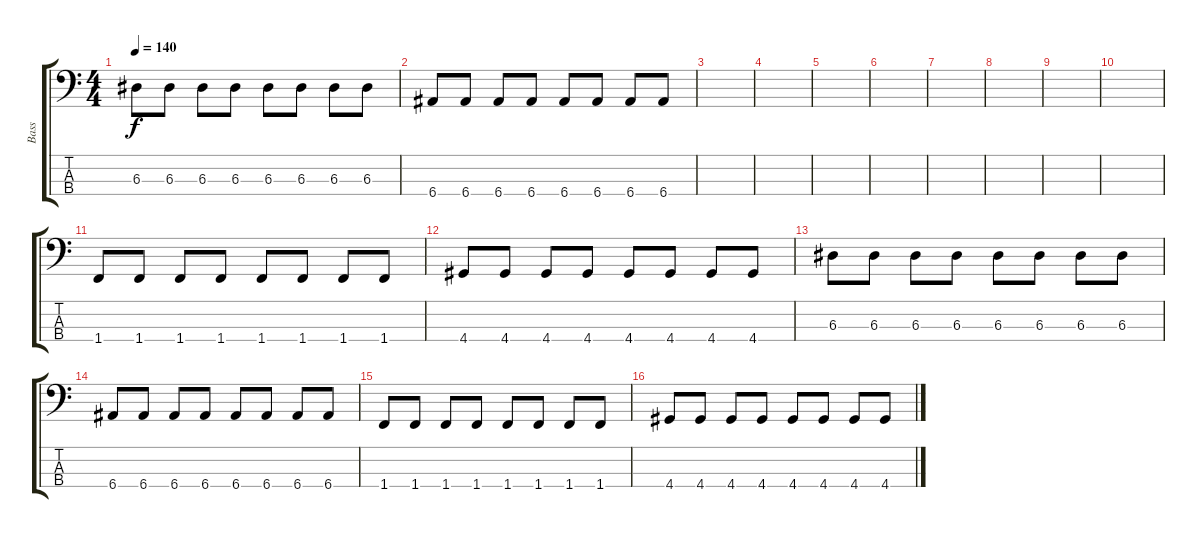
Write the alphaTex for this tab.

\track ("Bass" "Bass") {instrument electricbassfinger}
\staff {score tabs}
\tuning (G2 D2 A1 E1) {hide}
\ts (4 4)
\tempo 140
\clef f4
\ks c
6.3.8{dy f} 6.3.8 6.3.8 6.3.8 6.3.8 6.3.8 6.3.8 6.3.8 |
6.4.8 6.4.8 6.4.8 6.4.8 6.4.8 6.4.8 6.4.8 6.4.8 |
|
|
|
|
|
|
|
|
1.4.8 1.4.8 1.4.8 1.4.8 1.4.8 1.4.8 1.4.8 1.4.8 |
4.4.8 4.4.8 4.4.8 4.4.8 4.4.8 4.4.8 4.4.8 4.4.8 |
6.3.8 6.3.8 6.3.8 6.3.8 6.3.8 6.3.8 6.3.8 6.3.8 |
6.4.8 6.4.8 6.4.8 6.4.8 6.4.8 6.4.8 6.4.8 6.4.8 |
1.4.8 1.4.8 1.4.8 1.4.8 1.4.8 1.4.8 1.4.8 1.4.8 |
4.4.8 4.4.8 4.4.8 4.4.8 4.4.8 4.4.8 4.4.8 4.4.8
